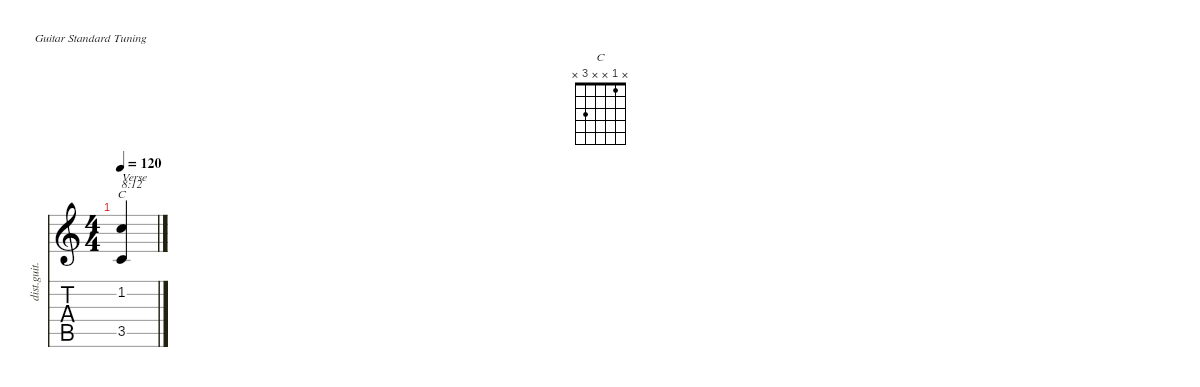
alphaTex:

\defaultSystemsLayout 4
\hideDynamics
\bracketExtendMode nobrackets
\otherSystemsTrackNameOrientation horizontal
\track ("Distortion Guitar" "dist.guit.") {instrument distortionguitar}
\staff {score tabs}
\tuning (E4 B3 G3 D3 A2 E2)
\chord ("C" x 1 x x 3 x) {showfingering false}
\ts (4 4)
\tempo 120
\clef g2
\ks c
(3.5 1.2).4{ch "C" txt "Verse\n8:12" dy mf beam Up}
